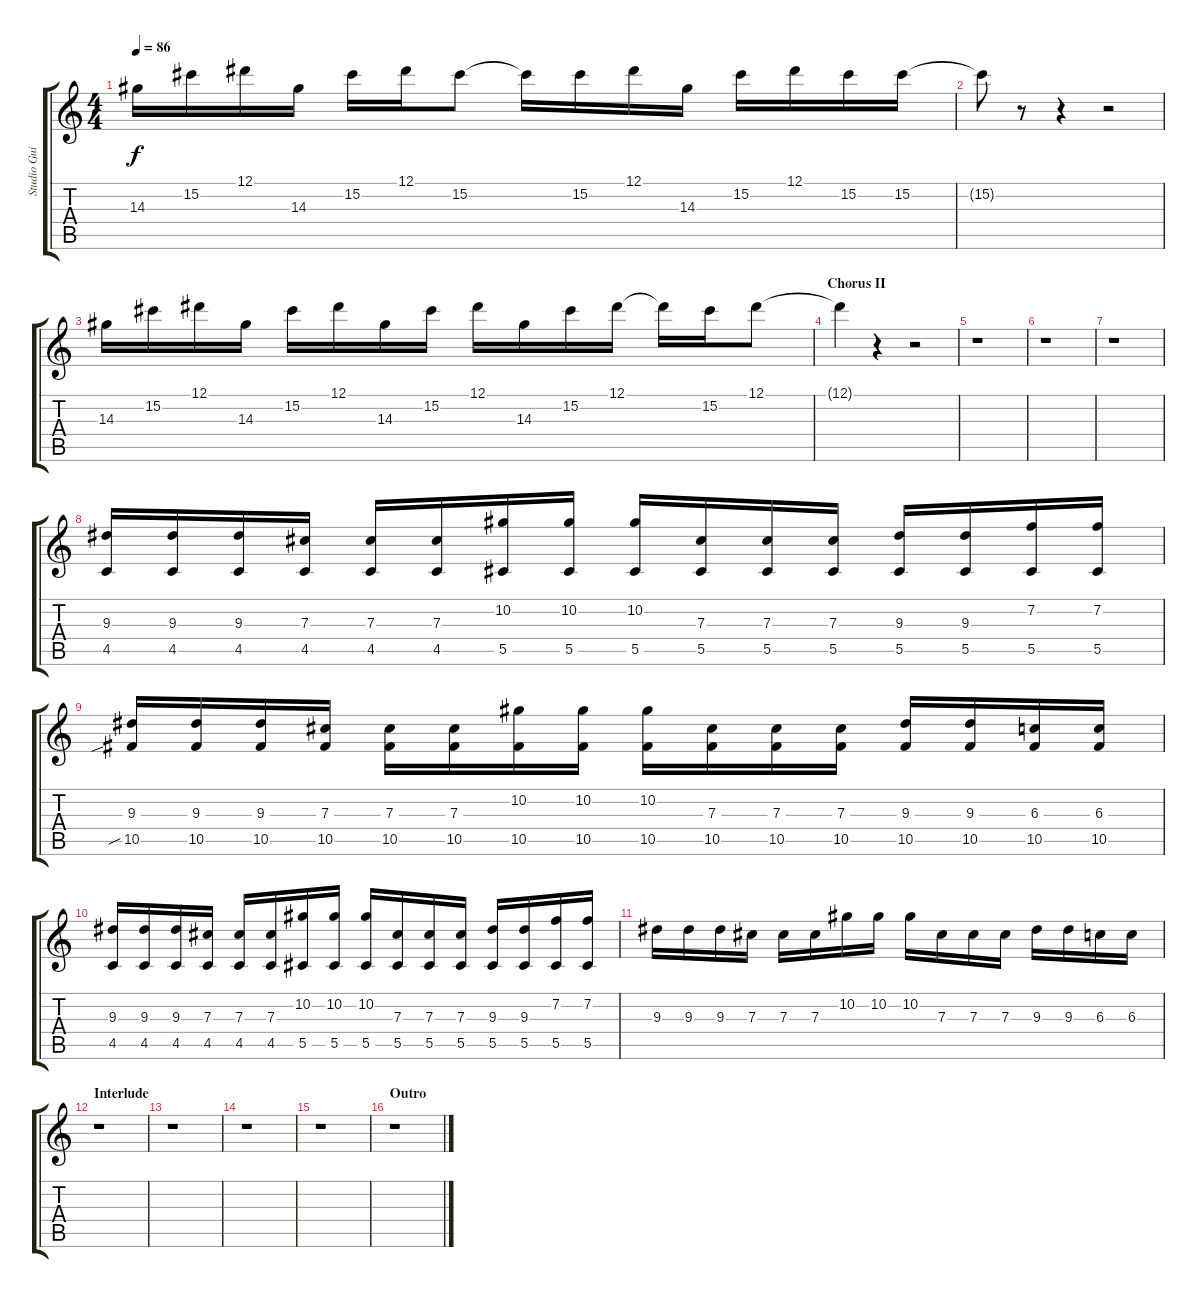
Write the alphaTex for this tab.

\track ("Studio Guitar - Solo" "Studio Gui") {instrument overdrivenguitar}
\staff {score tabs}
\tuning (Eb4 Bb3 Gb3 Db3 Ab2 Db2) {hide}
\ts (4 4)
\tempo 86
\clef g2
\ks c
14.3.16{dy f} 15.2.16 12.1.16 14.3.16 15.2.16 12.1.16 15.2.8 15.2{t}.16 15.2.16 12.1.16 14.3.16 15.2.16 12.1.16 15.2.16 15.2.16 |
15.2{t}.8 r.8 r.4 r.2 |
14.3.16 15.2.16 12.1.16 14.3.16 15.2.16 12.1.16 14.3.16 15.2.16 12.1.16 14.3.16 15.2.16 12.1.16 12.1{t}.16 15.2.16 12.1.8 |
\section ("" "Chorus II")
12.1{t}.4 r.4 r.2 |
r.1 |
r.1 |
r.1 |
(9.3 4.5).16{instrument overdrivenguitar} (9.3 4.5).16 (9.3 4.5).16 (7.3 4.5).16 (7.3 4.5).16 (7.3 4.5).16 (10.2 5.5).16 (10.2 5.5).16 (10.2 5.5).16 (7.3 5.5).16 (7.3 5.5).16 (7.3 5.5).16 (9.3 5.5).16 (9.3 5.5).16 (7.2 5.5).16 (7.2 5.5).16 |
(9.3 10.5{sib}).16 (9.3 10.5).16 (9.3 10.5).16 (7.3 10.5).16 (7.3 10.5).16 (7.3 10.5).16 (10.2 10.5).16 (10.2 10.5).16 (10.2 10.5).16 (7.3 10.5).16 (7.3 10.5).16 (7.3 10.5).16 (9.3 10.5).16 (9.3 10.5).16 (6.3 10.5).16 (6.3 10.5).16 |
(9.3 4.5).16 (9.3 4.5).16 (9.3 4.5).16 (7.3 4.5).16 (7.3 4.5).16 (7.3 4.5).16 (10.2 5.5).16{volume 4} (10.2 5.5).16{volume 15} (10.2 5.5).16 (7.3 5.5).16 (7.3 5.5).16 (7.3 5.5).16 (9.3 5.5).16 (9.3 5.5).16 (7.2 5.5).16 (7.2 5.5).16 |
9.3.16 9.3.16 9.3.16 7.3.16 7.3.16 7.3.16 10.2.16 10.2.16 10.2.16 7.3.16 7.3.16 7.3.16 9.3.16 9.3.16 6.3.16 6.3.16 |
\section ("" "Interlude")
r.1 |
r.1 |
r.1 |
r.1 |
\section ("" "Outro")
r.1
